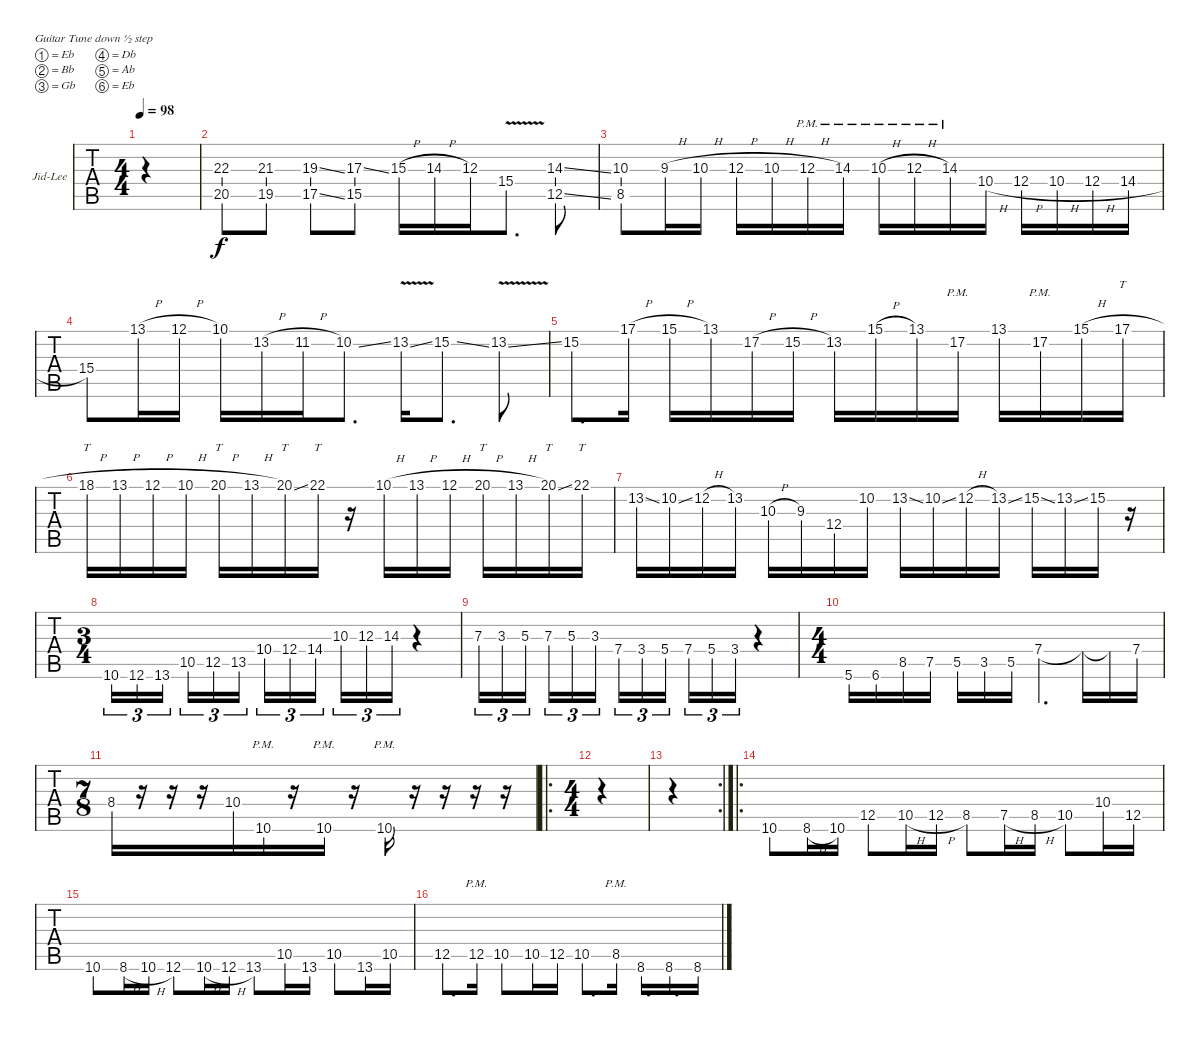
\defaultSystemsLayout 4
\bracketExtendMode groupsimilarinstruments
\firstSystemTrackNameOrientation horizontal
\otherSystemsTrackNameOrientation horizontal
\track ("Jid-Lee" "Jid-Lee") {instrument distortionguitar}
\staff {tabs}
\tuning (Eb4 Bb3 Gb3 Db3 Ab2 Eb2)
\ts (4 4)
\tempo 98
\clef g2
\scale
0.333333
\ks c
|
\scale
0.333333 (20.5 22.3).8 (19.5 21.3).8 (17.5{ss} 19.3{ss}).8 (15.5 17.3{ss}).8 15.3{h}.16 14.3{h}.16 12.3.16 15.4{v}.8{d} (14.3{ss} 12.5{ss}).8 |
\scale
0.333333 (10.3 8.5).8 9.3{h}.16 10.3{h}.16 12.3{h}.16 10.3{h}.16 12.3{h pm}.16 14.3{pm}.16 10.3{h pm}.16 12.3{h pm}.16 14.3{pm}.16 10.4{h}.16 12.4{h}.16 10.4{h}.16 12.4{h}.16 14.4{h}.16 |
15.4.8 13.1{h}.16 12.1{h}.16 10.1.16 13.2{h}.16 11.2{h}.16 10.2{ss}.8{d} 13.2{v ss}.16 15.2{ss}.8{d} 13.2{v ss}.8 |
15.2.8{d} 17.1{h}.16 15.1{h}.16 13.1.16 17.2{h}.16 15.2{h}.16 13.2.16 15.1{h}.16 13.1.16 17.2{pm}.16 13.1.16 17.2{pm}.16 15.1{h}.16 17.1{h}.16{tt} |
18.1{h}.16{tt} 13.1{h}.16 12.1{h}.16 10.1{h}.16 20.1{h}.16{tt} 13.1{h}.16 20.1{ss}.16{tt} 22.1.16{tt} r.16 10.1{h}.16 13.1{h}.16 12.1{h}.16 20.1{h}.16{tt} 13.1{h}.16 20.1{ss}.16{tt} 22.1.16{tt} |
13.2{ss}.16 10.2{ss}.16 12.2{h}.16 13.2.16 10.3{h}.16 9.3.16 12.4.16 10.2.16 13.2{ss}.16 10.2{ss}.16 12.2{h}.16 13.2{ss}.16 15.2{ss}.16 13.2{ss}.16 15.2.16 r.16 |
\ts (3 4)
\scale
0.333333 10.6.16{tu (3 2)} 12.6.16{tu (3 2)} 13.6.16{tu (3 2)} 10.5.16{tu (3 2)} 12.5.16{tu (3 2)} 13.5.16{tu (3 2)} 10.4.16{tu (3 2)} 12.4.16{tu (3 2)} 14.4.16{tu (3 2)} 10.3.16{tu (3 2)} 12.3.16{tu (3 2)} 14.3.16{tu (3 2)} r.4 |
\scale
0.333333 7.3.16{tu (3 2)} 3.3.16{tu (3 2)} 5.3.16{tu (3 2)} 7.3.16{tu (3 2)} 5.3.16{tu (3 2)} 3.3.16{tu (3 2)} 7.4.16{tu (3 2)} 3.4.16{tu (3 2)} 5.4.16{tu (3 2)} 7.4.16{tu (3 2)} 5.4.16{tu (3 2)} 3.4.16{tu (3 2)} r.4 |
\ts (4 4)
\scale
0.333333 5.6.16 6.6.16 8.5.16 7.5.16 5.5.16 3.5.16 5.5.16 7.4.4{d} 7.4{t}.16 7.4{t}.16 7.4.16 |
\ts (7 8)
8.4.16 r.16 r.16 r.16 10.4.16 10.6{pm}.16 r.16 10.6{pm}.16 r.16 10.6{pm}.16 r.16 r.16 r.16 r.16 |
\ro
\ts (4 4)
\scale
0.333333 |
\rc 2
|
\ro
10.6.8 8.6{h}.16 10.6.16 12.5.8 10.5{h}.16 12.5{h}.16 8.5.8 7.5{h}.16 8.5{h}.16 10.5.8 10.4.16 12.5.16 |
10.6.8 8.6{h}.16 10.6{h}.16 12.6.8 10.6{h}.16 12.6{h}.16 13.6.8 10.5.16 13.6.16 10.5.8 13.6.16 10.5.16 |
12.5.8{d} 12.5{pm}.16 10.5.8 10.5.16 12.5.16 10.5.8{d} 8.5{pm}.16 8.6.16{d} 8.6.16{d} 8.6.16
